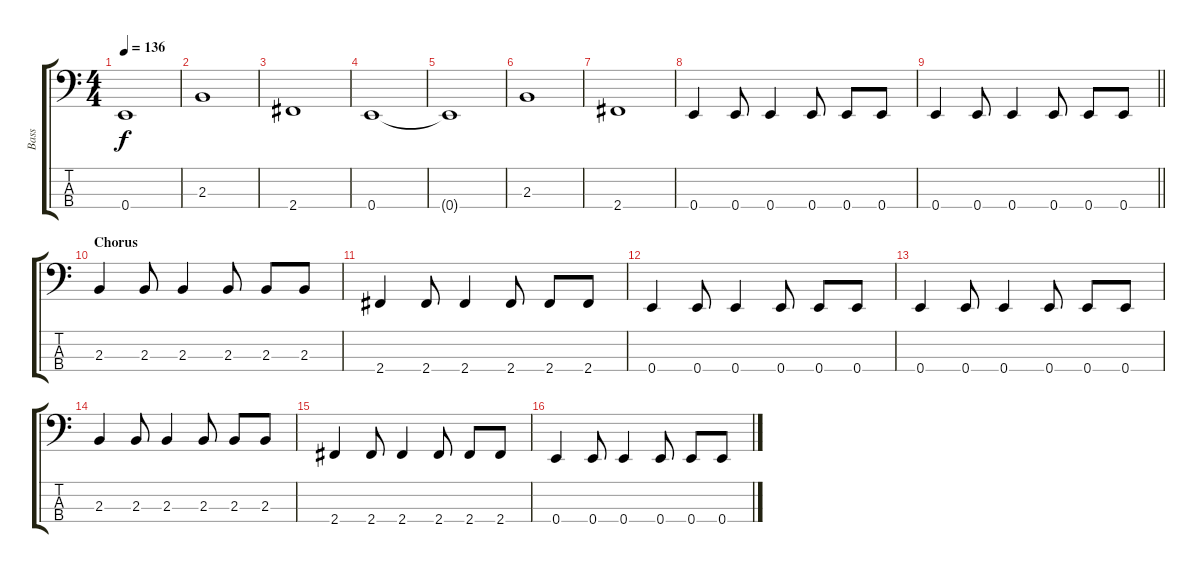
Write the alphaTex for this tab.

\track ("Bass" "Bass") {instrument electricbassfinger}
\staff {score tabs}
\tuning (G2 D2 A1 E1) {hide}
\ts (4 4)
\tempo 136
\clef f4
\ks c
0.4.1{dy f} |
2.3.1 |
2.4.1 |
0.4.1 |
0.4{t}.1 |
2.3.1 |
2.4.1 |
0.4.4 0.4.8 0.4.4 0.4.8 0.4.8 0.4.8 |
\barLineRight lightlight
0.4.4 0.4.8 0.4.4 0.4.8 0.4.8 0.4.8 |
\section ("" "Chorus")
2.3.4 2.3.8 2.3.4 2.3.8 2.3.8 2.3.8 |
2.4.4 2.4.8 2.4.4 2.4.8 2.4.8 2.4.8 |
0.4.4 0.4.8 0.4.4 0.4.8 0.4.8 0.4.8 |
0.4.4 0.4.8 0.4.4 0.4.8 0.4.8 0.4.8 |
2.3.4 2.3.8 2.3.4 2.3.8 2.3.8 2.3.8 |
2.4.4 2.4.8 2.4.4 2.4.8 2.4.8 2.4.8 |
0.4.4 0.4.8 0.4.4 0.4.8 0.4.8 0.4.8
